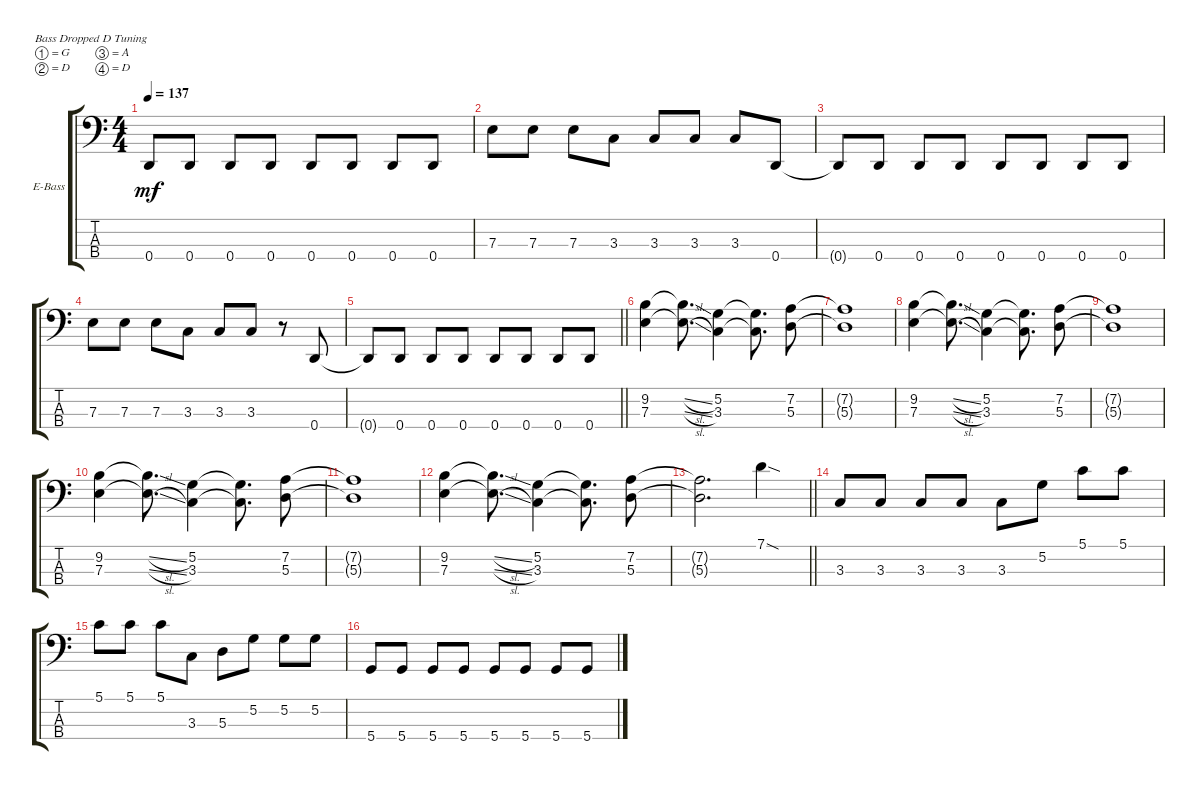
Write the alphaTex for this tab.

\defaultSystemsLayout 4
\bracketExtendMode groupsimilarinstruments
\firstSystemTrackNameOrientation horizontal
\otherSystemsTrackNameOrientation horizontal
\track ("Electric Bass" "E-Bass") {instrument electricbassfinger}
\staff {score tabs}
\tuning (G2 D2 A1 D1)
\ts (4 4)
\tempo 137
\clef f4
\ks c
0.4{t}.8{dy mf} 0.4.8 0.4.8 0.4.8 0.4.8 0.4.8 0.4.8 0.4.8 |
7.3.8 7.3.8 7.3.8 3.3.8 3.3.8 3.3.8 3.3.8 0.4.8 |
0.4{t}.8 0.4.8 0.4.8 0.4.8 0.4.8 0.4.8 0.4.8 0.4.8 |
7.3.8 7.3.8 7.3.8 3.3.8 3.3.8 3.3.8 r.8 0.4.8 |
\barLineRight lightlight
0.4{t}.8 0.4.8 0.4.8 0.4.8 0.4.8 0.4.8 0.4.8 0.4.8 |
(9.2 7.3).4 (9.2{sl t} 7.3{sl t}).8{d} (5.2 3.3).4 (3.3{t} 5.2{t}).8{d} (7.2 5.3).8 |
(7.2{t} 5.3{t}).1 |
(9.2 7.3).4 (9.2{sl t} 7.3{sl t}).8{d} (5.2 3.3).4 (3.3{t} 5.2{t}).8{d} (7.2 5.3).8 |
(7.2{t} 5.3{t}).1 |
(9.2 7.3).4 (9.2{sl t} 7.3{sl t}).8{d} (5.2 3.3).4 (3.3{t} 5.2{t}).8{d} (7.2 5.3).8 |
(7.2{t} 5.3{t}).1 |
(9.2 7.3).4 (9.2{sl t} 7.3{sl t}).8{d} (5.2 3.3).4 (3.3{t} 5.2{t}).8{d} (7.2 5.3).8 |
\barLineRight lightlight
(7.2{t} 5.3{t}).2{d} 7.1{sod}.4 |
3.3.8 3.3.8 3.3.8 3.3.8 3.3.8 5.2.8 5.1.8 5.1.8 |
5.1.8 5.1.8 5.1.8 3.3.8 5.3.8 5.2.8 5.2.8 5.2.8 |
5.4.8 5.4.8 5.4.8 5.4.8 5.4.8 5.4.8 5.4.8 5.4.8
